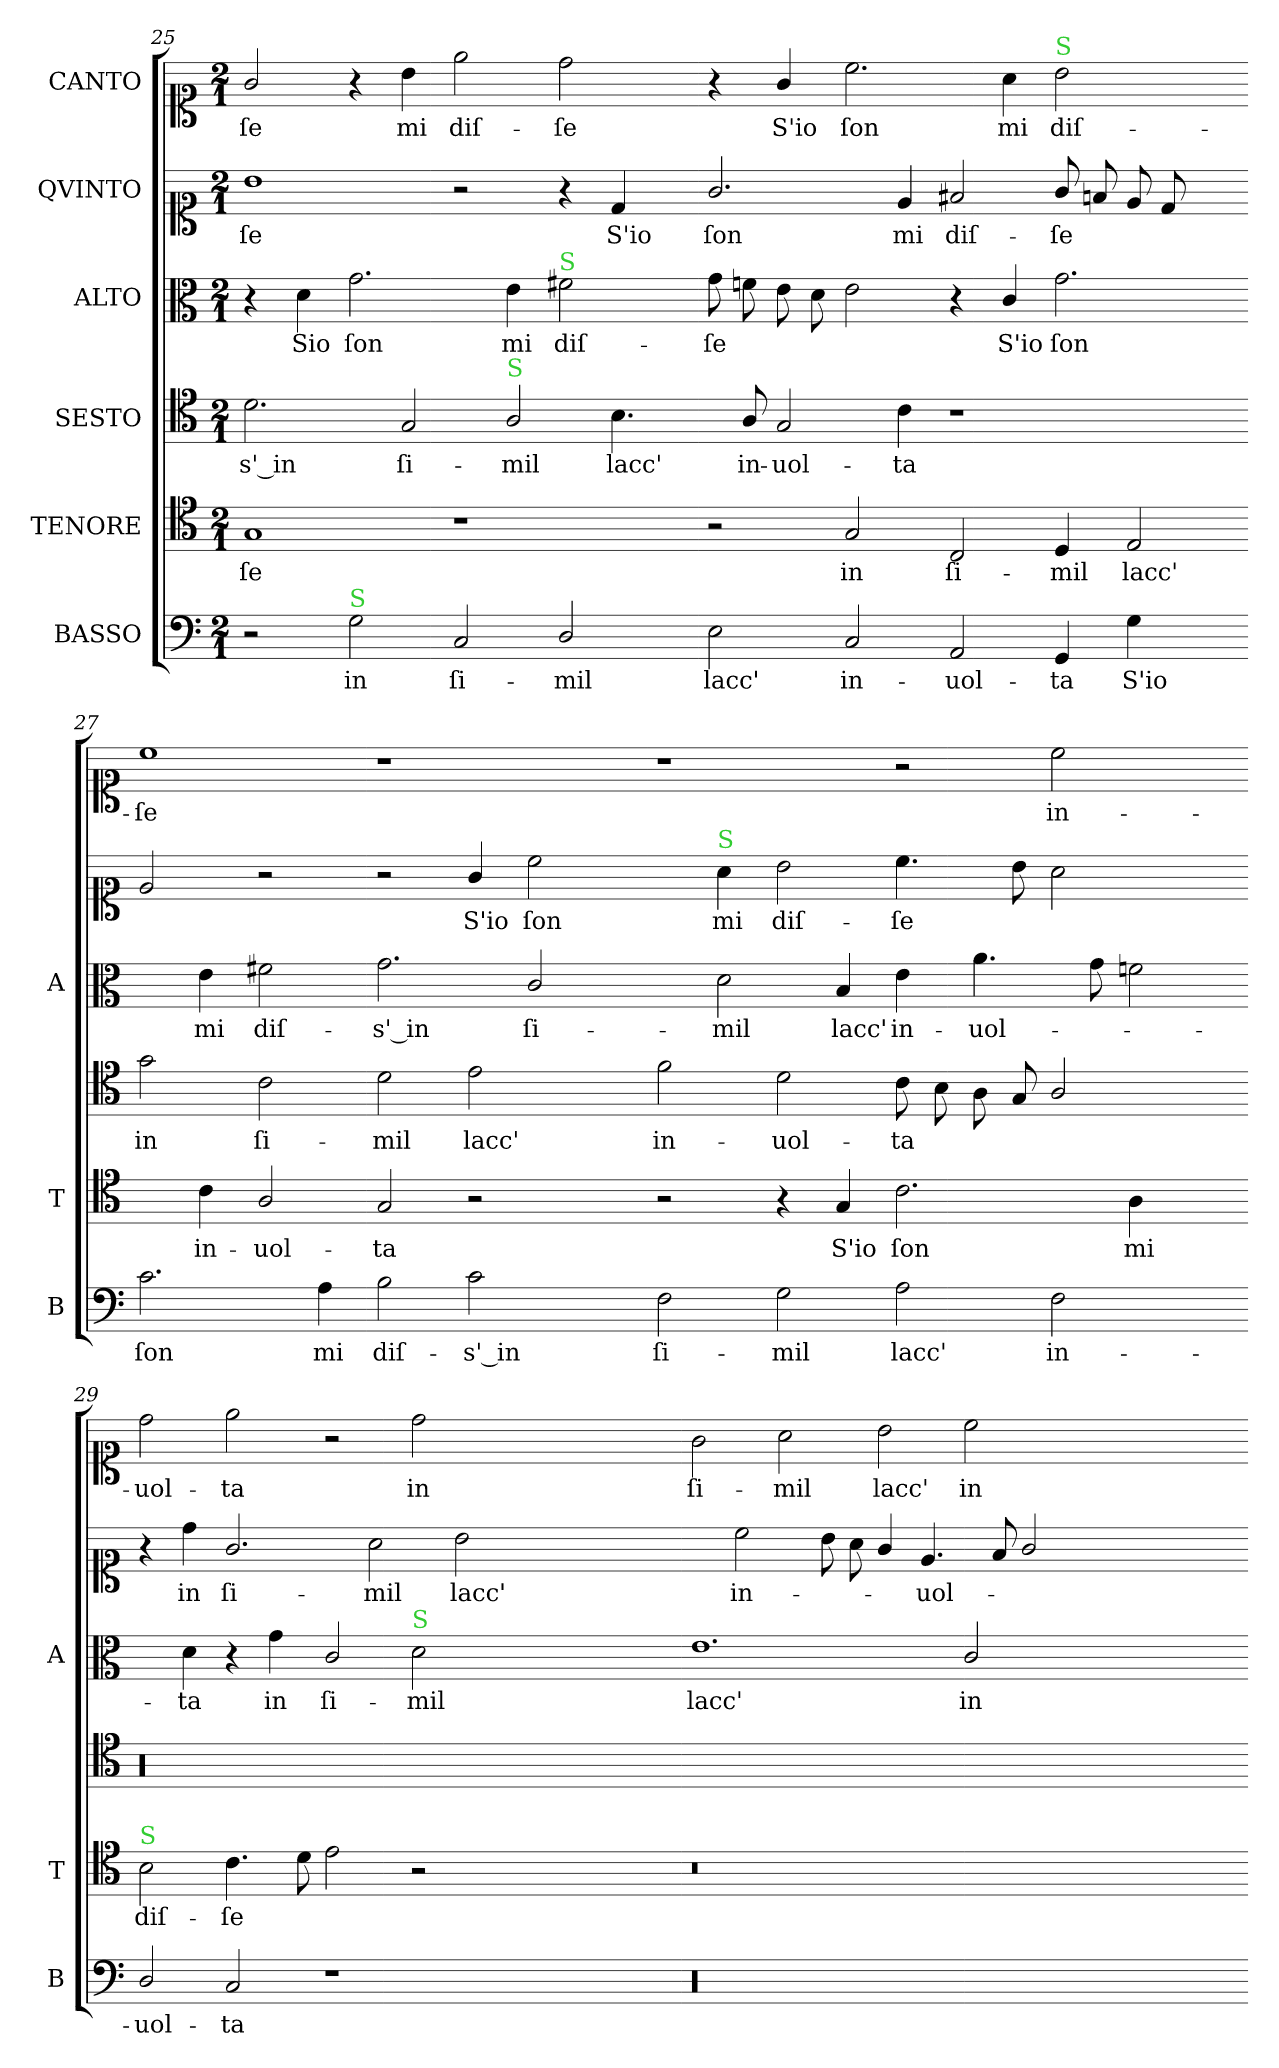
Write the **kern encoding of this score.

**kern	**text	**kern	**text	**kern	**text	**kern	**text	**kern	**text	**kern	**text
*part6	*part6	*part5	*part5	*part4	*part4	*part3	*part3	*part2	*part2	*part1	*part1
*staff6	*staff6	*staff5	*staff5	*staff4	*staff4	*staff3	*staff3	*staff2	*staff2	*staff1	*staff1
*I"BASSO	*	*I"TENORE	*	*I"SESTO	*	*I"ALTO	*	*I"QVINTO	*	*I"CANTO	*
*I'B	*	*I'T	*	*	*	*I'A	*	*	*	*	*
*clefF4	*	*clefC4	*	*clefC4	*	*clefC3	*	*clefC1	*	*clefC1	*
*k[]	*	*k[]	*	*k[]	*	*k[]	*	*k[]	*	*k[]	*
*D:dor	*	*D:dor	*	*D:dor	*	*D:dor	*	*D:dor	*	*D:dor	*
*M2/1	*	*M2/1	*	*M2/1	*	*M2/1	*	*M2/1	*	*M2/1	*
=25	=25	=25	=25	=25	=25	=25	=25	=25	=25	=25	=25
2r	.	1G	-ſe	2.d\	-s'_in	4r	.	1b	-ſe	2g/	-ſe
.	.	.	.	.	.	4d\	Sio	.	.	.	.
!LO:TX:a:color=limegreen:t=S	!	!	!	!	!	!	!	!	!	!	!
2G\	in	.	.	.	.	2.g\	ſon	.	.	4r	.
.	.	.	.	2G/	ſi-	.	.	.	.	4b\	mi
2C/	ſi-	1r	.	.	.	.	.	2r	.	2ee\	diſ-
!	!	!	!	!LO:TX:a:color=limegreen:t=S	!	!	!	!	!	!	!
.	.	.	.	2A/	-mil	4e\	mi	.	.	.	.
!	!	!	!	!	!	!LO:TX:a:color=limegreen:t=S	!	!	!	!	!
2D/	-mil	.	.	.	.	2f#X\	diſ-	4r	.	2dd\	-ſe
.	.	.	.	4.B\	lacc'	.	.	4d/	S'io	.	.
8ryy	.	8ryy	.	.	.	8ryy	.	8ryy	.	8ryy	.
=26-	=26-	=26-	=26-	=26-	=26-	=26-	=26-	=26-	=26-	=26-	=26-
2E\	lacc'	2r	.	8ryy	.	8g\	-ſe	2.g/	ſon	4r	.
.	.	.	.	8A/	in-	8fn\	.	.	.	.	.
.	.	.	.	2G/	-uol-	8e\	.	.	.	4g/	S'io
.	.	.	.	.	.	8d\	.	.	.	.	.
2C/	in-	2G/	in	.	.	2e\	.	.	.	2.cc\	ſon
.	.	.	.	4c\	-ta	.	.	4e/	mi	.	.
2AA/	-uol-	2C/	ſi-	1r	.	4r	.	2f#X/	diſ-	.	.
.	.	.	.	.	.	4c/	S'io	.	.	4a\	mi
!	!	!	!	!	!	!	!	!	!	!LO:TX:a:color=limegreen:t=S	!
4GG/	-ta	4D/	-mil	.	.	2.g\	ſon	8g/	-ſe	2b\	diſ-
.	.	.	.	.	.	.	.	8fn/	.	.	.
4G\	S'io	2E/	lacc'	.	.	.	.	8e/	.	.	.
.	.	.	.	.	.	.	.	8d/	.	.	.
4ryy	.	.	.	4ryy	.	.	.	4ryy	.	4ryy	.
=27-	=27-	=27-	=27-	=27-	=27-	=27-	=27-	=27-	=27-	=27-	=27-
2.c\	ſon	4ryy	.	2g\	in	4ryy	.	2e/	.	1cc	-ſe
.	.	4c\	in-	.	.	4e\	mi	.	.	.	.
.	.	2A/	-uol-	2c\	ſi-	2f#X\	diſ-	2r	.	.	.
4A\	mi	.	.	.	.	.	.	.	.	.	.
2B\	diſ-	2G/	-ta	2d\	-mil	2.g\	-s'_in	2r	.	1r	.
2c\	-s'_in	2r	.	2e\	lacc'	.	.	4g/	S'io	.	.
.	.	.	.	.	.	2c/	ſi-	2cc\	ſon	.	.
4ryy	.	4ryy	.	4ryy	.	.	.	.	.	4ryy	.
=28-	=28-	=28-	=28-	=28-	=28-	=28-	=28-	=28-	=28-	=28-	=28-
2F\	ſi-	2r	.	2f\	in-	4ryy	.	4ryy	.	1r	.
!	!	!	!	!	!	!	!	!LO:TX:a:color=limegreen:t=S	!	!	!
.	.	.	.	.	.	2d\	-mil	4a\	mi	.	.
2G\	-mil	4r	.	2d\	-uol-	.	.	2b\	diſ-	.	.
.	.	4G/	S'io	.	.	4B/	lacc'	.	.	.	.
2A\	lacc'	2.c\	ſon	8c\	-ta	4e\	in-	4.cc\	-ſe	2r	.
.	.	.	.	8B\	.	.	.	.	.	.	.
.	.	.	.	8A\	.	4.a\	-uol-	.	.	.	.
.	.	.	.	8G/	.	.	.	8b\	.	.	.
2F\	in-	.	.	2A/	.	.	.	2a\	.	2cc\	in-
.	.	.	.	.	.	8g\	.	.	.	.	.
.	.	4A\	mi	.	.	2fn\	.	.	.	.	.
4ryy	.	4ryy	.	4ryy	.	.	.	4ryy	.	4ryy	.
=29-	=29-	=29-	=29-	=29-	=29-	=29-	=29-	=29-	=29-	=29-	=29-
!	!	!LO:TX:a:color=limegreen:t=S	!	!	!	!	!	!	!	!	!
2D/	-uol-	2B\	diſ-	00r	.	4ryy	.	4r	.	2dd\	-uol-
.	.	.	.	.	.	4d\	-ta	4dd\	in	.	.
2C/	-ta	4.c\	-ſe	.	.	4r	.	2.g/	ſi-	2ee\	-ta
.	.	.	.	.	.	4g\	in	.	.	.	.
.	.	8d\	.	.	.	.	.	.	.	.	.
1r	.	2e\	.	.	.	2c/	ſi-	.	.	2r	.
.	.	.	.	.	.	.	.	2a\	-mil	.	.
!	!	!	!	!	!	!LO:TX:a:color=limegreen:t=S	!	!	!	!	!
.	.	2r	.	.	.	2d\	-mil	.	.	2dd\	in
.	.	.	.	.	.	.	.	2b\	lacc'	.	.
0ryy	.	0ryy	.	.	.	0ryy	.	.	.	0ryy	.
.	.	.	.	.	.	.	.	1..ryy	.	.	.
=30-	=30-	=30-	=30-	=30-	=30-	=30-	=30-	=30-	=30-	=30-	=30-
00r	.	0r	.	00ryy	.	1.e	lacc'	4ryy	.	2g\	ſi-
.	.	.	.	.	.	.	.	2cc\	in-	.	.
.	.	.	.	.	.	.	.	.	.	2a\	-mil
.	.	.	.	.	.	.	.	8b\	.	.	.
.	.	.	.	.	.	.	.	8a\	.	.	.
.	.	.	.	.	.	.	.	4g/	.	2b\	lacc'
.	.	.	.	.	.	.	.	4.e/	-uol-	.	.
.	.	.	.	.	.	2c/	in-	.	.	2cc\	in-
.	.	.	.	.	.	.	.	8f/	.	.	.
.	.	.	.	.	.	.	.	2g/	.	.	.
.	.	0ryy	.	.	.	0ryy	.	.	.	0ryy	.
.	.	.	.	.	.	.	.	1..ryy	.	.	.
=-	=-	=-	=-	=-	=-	=-	=-	=-	=-	=-	=-
*-	*-	*-	*-	*-	*-	*-	*-	*-	*-	*-	*-
